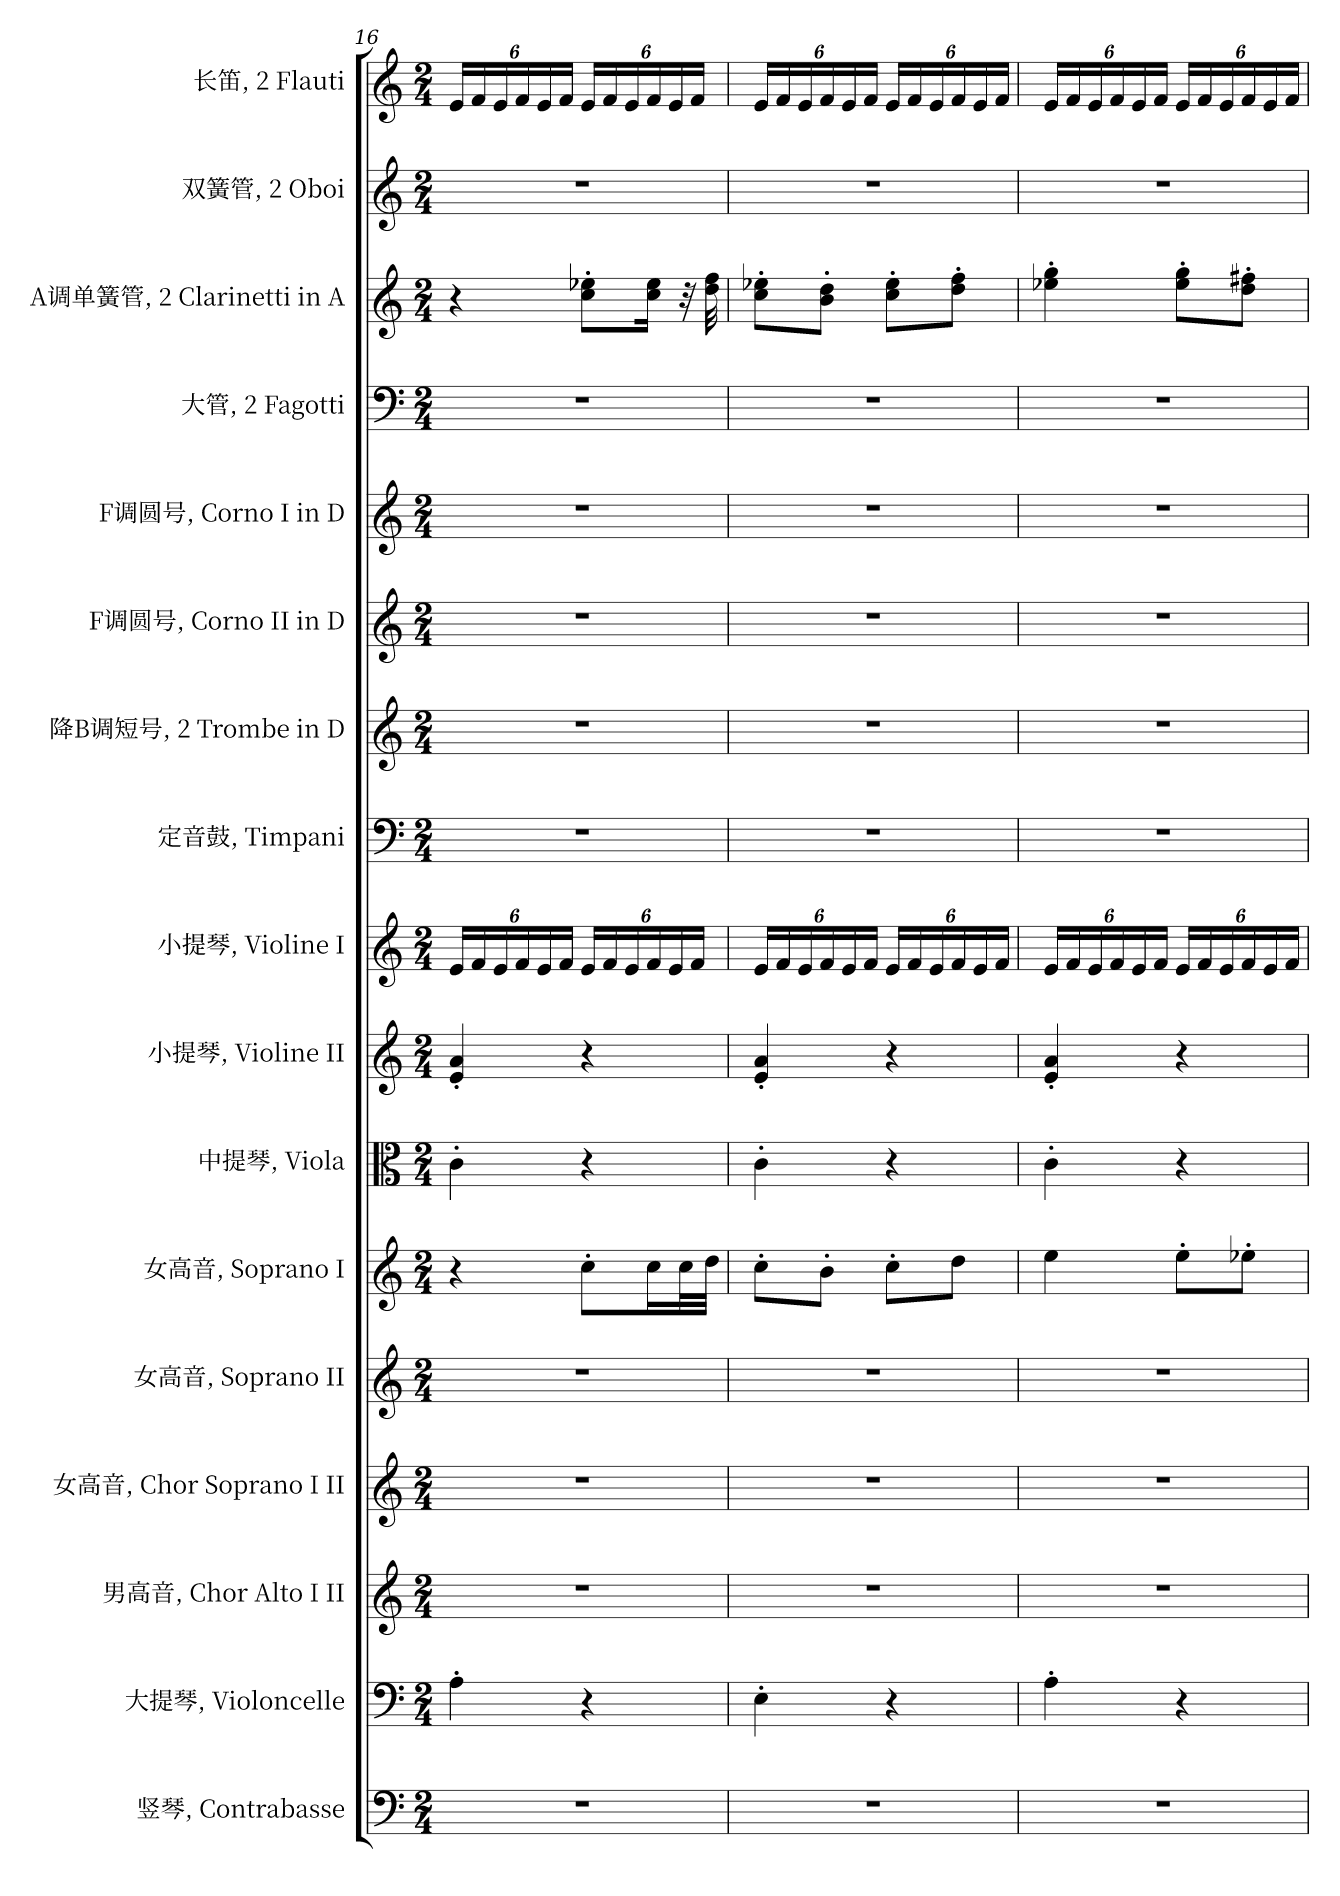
**kern	**kern	**kern	**kern	**kern	**kern	**kern	**kern	**kern	**kern	**kern	**kern	**kern	**kern	**kern	**kern	**kern
*part17	*part16	*part15	*part14	*part13	*part12	*part11	*part10	*part9	*part8	*part7	*part6	*part5	*part4	*part3	*part2	*part1
*staff17	*staff16	*staff15	*staff14	*staff13	*staff12	*staff11	*staff10	*staff9	*staff8	*staff7	*staff6	*staff5	*staff4	*staff3	*staff2	*staff1
*I"竖琴, Contrabasse	*I"大提琴, Violoncelle	*I"男高音, Chor Alto I II	*I"女高音, Chor Soprano I II	*I"女高音, Soprano II	*I"女高音, Soprano I	*I"中提琴, Viola	*I"小提琴, Violine II	*I"小提琴, Violine I	*I"定音鼓, Timpani	*I"降B调短号, 2 Trombe in D	*I"F调圆号, Corno II in D	*I"F调圆号, Corno I in D	*I"大管, 2 Fagotti	*I"A调单簧管, 2 Clarinetti in A	*I"双簧管, 2 Oboi	*I"长笛, 2 Flauti
*	*I'Vc.	*I'A.	*I'S.	*I'S.	*I'S.	*I'Vla.	*I'Vln.	*I'Vln.	*I'Timp.	*	*	*	*	*I'A Cl.	*I'Ob.	*I'Fl.
*clefF4	*clefF4	*clefG2	*clefG2	*clefG2	*clefG2	*clefC3	*clefG2	*clefG2	*clefF4	*clefG2	*clefG2	*clefG2	*clefF4	*clefG2	*clefG2	*clefG2
*	*	*	*	*	*	*	*	*	*	*ITrd1c2	*ITrd4c7	*ITrd4c7	*	*ITrd2c3	*	*
*k[]	*k[]	*k[]	*k[]	*k[]	*k[]	*k[]	*k[]	*k[]	*k[]	*k[b-e-]	*k[b-]	*k[b-]	*k[]	*k[f#c#g#]	*k[]	*k[]
*M2/4	*M2/4	*M2/4	*M2/4	*M2/4	*M2/4	*M2/4	*M2/4	*M2/4	*M2/4	*M2/4	*M2/4	*M2/4	*M2/4	*M2/4	*M2/4	*M2/4
*MM85	*MM85	*MM85	*MM85	*MM85	*MM85	*MM85	*MM85	*MM85	*MM85	*MM85	*MM85	*MM85	*MM85	*MM85	*MM85	*MM85
*	*	*	*	*	*	*	*	*Xbrackettup	*	*	*	*	*	*	*	*Xbrackettup
=16	=16	=16	=16	=16	=16	=16	=16	=16	=16	=16	=16	=16	=16	=16	=16	=16
2r	4A'\	2r	2r	2r	4r	4c'\	4e/' 4a/'	24e/LL	2r	2r	2r	2r	2r	4r	2r	24e/LL
.	.	.	.	.	.	.	.	24f/	.	.	.	.	.	.	.	24f/
.	.	.	.	.	.	.	.	24e/	.	.	.	.	.	.	.	24e/
.	.	.	.	.	.	.	.	24f/	.	.	.	.	.	.	.	24f/
.	.	.	.	.	.	.	.	24e/	.	.	.	.	.	.	.	24e/
.	.	.	.	.	.	.	.	24f/JJ	.	.	.	.	.	.	.	24f/JJ
*	*	*	*	*	*	*	*	*	*	*	*	*	*	*	*	*MM90
.	4r	.	.	.	8cc'\L	4r	4r	24e/LL	.	.	.	.	.	8a\' 8ccn\'L	.	24e/LL
.	.	.	.	.	.	.	.	24f/	.	.	.	.	.	.	.	24f/
.	.	.	.	.	.	.	.	24e/	.	.	.	.	.	.	.	24e/
.	.	.	.	.	16cc\L	.	.	24f/	.	.	.	.	.	16a\ 16cc\Jk	.	24f/
.	.	.	.	.	.	.	.	24e/	.	.	.	.	.	.	.	24e/
.	.	.	.	.	32cc\L	.	.	.	.	.	.	.	.	32r	.	.
.	.	.	.	.	.	.	.	24f/JJ	.	.	.	.	.	.	.	24f/JJ
.	.	.	.	.	32dd\JJJ	.	.	.	.	.	.	.	.	32b\ 32dd\	.	.
!!LO:PB:g=z
=17	=17	=17	=17	=17	=17	=17	=17	=17	=17	=17	=17	=17	=17	=17	=17	=17
*	*	*	*	*	*	*	*	*	*	*	*	*	*	*	*	*MM85
2r	4E'\	2r	2r	2r	8cc'\L	4c'\	4e/' 4a/'	24e/LL	2r	2r	2r	2r	2r	8a\' 8ccn\'L	2r	24e/LL
.	.	.	.	.	.	.	.	24f/	.	.	.	.	.	.	.	24f/
.	.	.	.	.	.	.	.	24e/	.	.	.	.	.	.	.	24e/
.	.	.	.	.	8b'\J	.	.	24f/	.	.	.	.	.	8g#\' 8b\'J	.	24f/
.	.	.	.	.	.	.	.	24e/	.	.	.	.	.	.	.	24e/
.	.	.	.	.	.	.	.	24f/JJ	.	.	.	.	.	.	.	24f/JJ
*	*	*	*	*	*	*	*	*	*	*	*	*	*	*	*	*MM90
.	4r	.	.	.	8cc'\L	4r	4r	24e/LL	.	.	.	.	.	8a\' 8cc\'L	.	24e/LL
.	.	.	.	.	.	.	.	24f/	.	.	.	.	.	.	.	24f/
.	.	.	.	.	.	.	.	24e/	.	.	.	.	.	.	.	24e/
.	.	.	.	.	8dd\J	.	.	24f/	.	.	.	.	.	8b\' 8dd\'J	.	24f/
.	.	.	.	.	.	.	.	24e/	.	.	.	.	.	.	.	24e/
.	.	.	.	.	.	.	.	24f/JJ	.	.	.	.	.	.	.	24f/JJ
=18	=18	=18	=18	=18	=18	=18	=18	=18	=18	=18	=18	=18	=18	=18	=18	=18
*	*	*	*	*	*	*	*	*	*	*	*	*	*	*	*	*MM85
2r	4A'\	2r	2r	2r	4ee\	4c'\	4e/' 4a/'	24e/LL	2r	2r	2r	2r	2r	4ccn\' 4ee\'	2r	24e/LL
.	.	.	.	.	.	.	.	24f/	.	.	.	.	.	.	.	24f/
.	.	.	.	.	.	.	.	24e/	.	.	.	.	.	.	.	24e/
.	.	.	.	.	.	.	.	24f/	.	.	.	.	.	.	.	24f/
.	.	.	.	.	.	.	.	24e/	.	.	.	.	.	.	.	24e/
.	.	.	.	.	.	.	.	24f/JJ	.	.	.	.	.	.	.	24f/JJ
*	*	*	*	*	*	*	*	*	*	*	*	*	*	*	*	*MM90
.	4r	.	.	.	8ee'\L	4r	4r	24e/LL	.	.	.	.	.	8cc\' 8ee\'L	.	24e/LL
.	.	.	.	.	.	.	.	24f/	.	.	.	.	.	.	.	24f/
.	.	.	.	.	.	.	.	24e/	.	.	.	.	.	.	.	24e/
.	.	.	.	.	8ee-X'\J	.	.	24f/	.	.	.	.	.	8b\' 8dd#X\'J	.	24f/
.	.	.	.	.	.	.	.	24e/	.	.	.	.	.	.	.	24e/
.	.	.	.	.	.	.	.	24f/JJ	.	.	.	.	.	.	.	24f/JJ
=	=	=	=	=	=	=	=	=	=	=	=	=	=	=	=	=
*-	*-	*-	*-	*-	*-	*-	*-	*-	*-	*-	*-	*-	*-	*-	*-	*-
